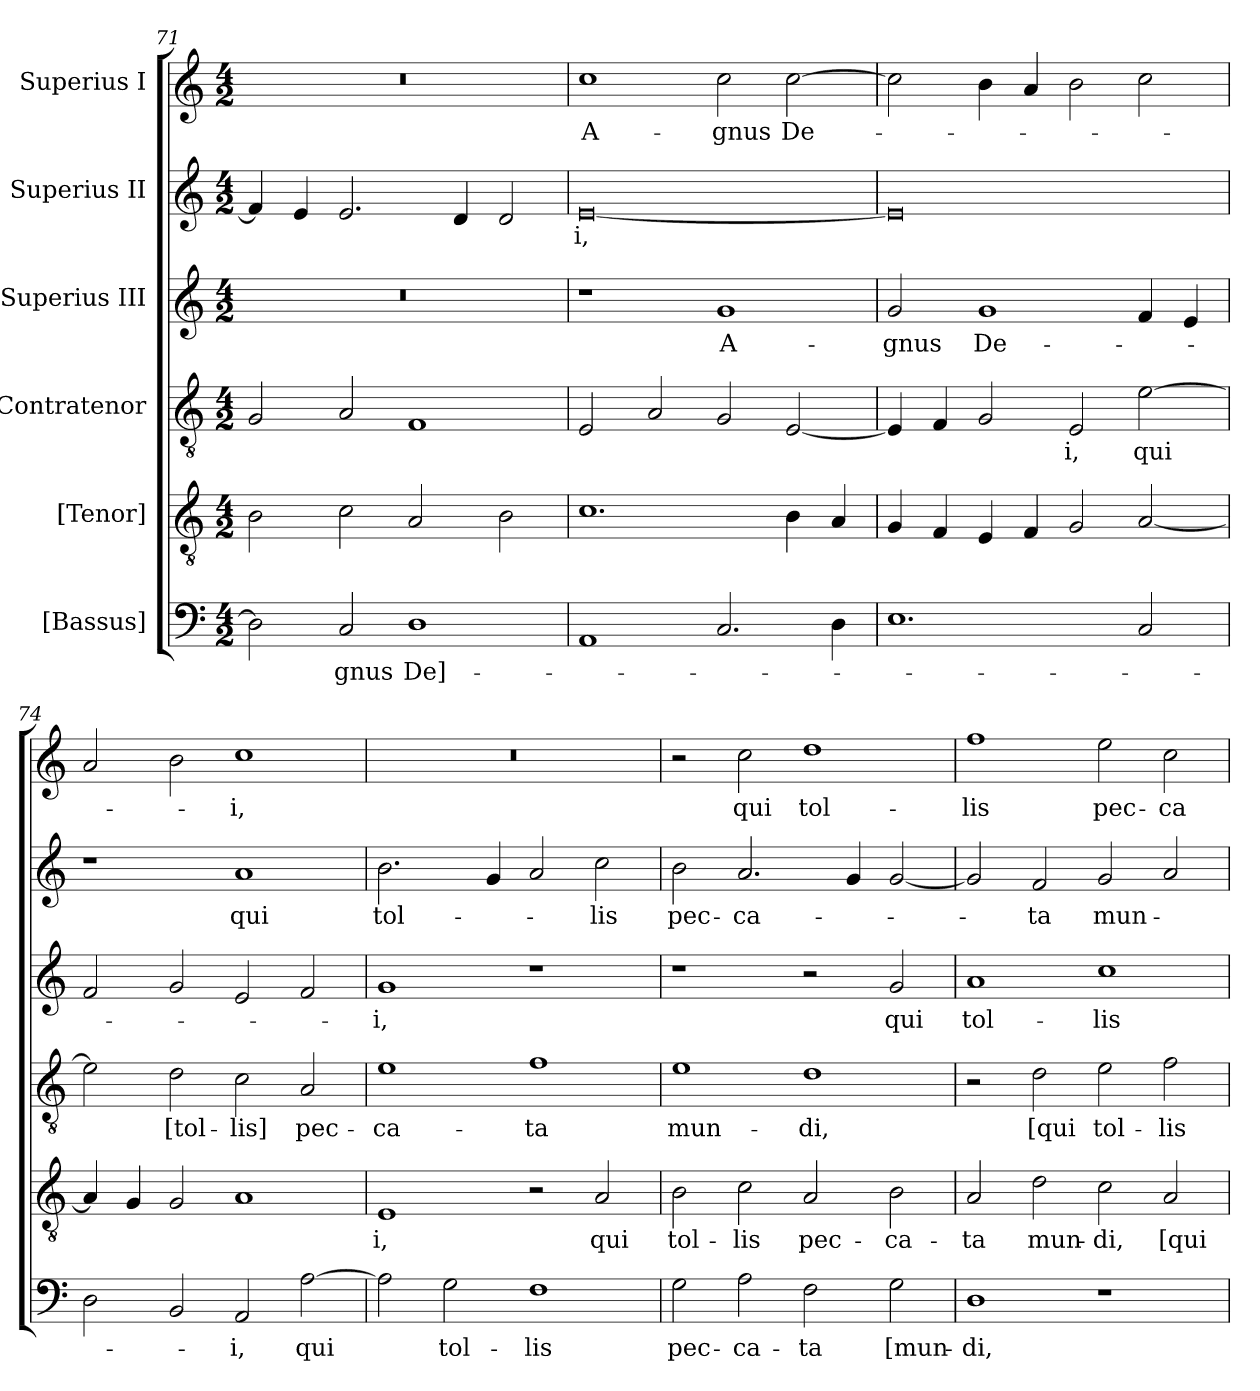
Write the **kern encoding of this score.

**kern	**text	**kern	**text	**kern	**text	**kern	**text	**kern	**text	**kern	**text
*part6	*part6	*part5	*part5	*part4	*part4	*part3	*part3	*part2	*part2	*part1	*part1
*staff6	*staff6	*staff5	*staff5	*staff4	*staff4	*staff3	*staff3	*staff2	*staff2	*staff1	*staff1
*I"[Bassus]	*	*I"[Tenor]	*	*I"Contratenor	*	*I"Superius III	*	*I"Superius II	*	*I"Superius I	*
*clefF4	*	*clefGv2	*	*clefGv2	*	*clefG2	*	*clefG2	*	*clefG2	*
*k[]	*	*k[]	*	*k[]	*	*k[]	*	*k[]	*	*k[]	*
*M4/2	*	*M4/2	*	*M4/2	*	*M4/2	*	*M4/2	*	*M4/2	*
=71	=71	=71	=71	=71	=71	=71	=71	=71	=71	=71	=71
2D\]	.	2B\	.	2G/	.	0r	.	4f/]	.	0r	.
.	.	.	.	.	.	.	.	4e/	.	.	.
2C/	-gnus	2c\	.	2A/	.	.	.	2.e/	.	.	.
1D\	De]-	2A/	.	1F/	.	.	.	.	.	.	.
.	.	.	.	.	.	.	.	4d/	.	.	.
.	.	2B\	.	.	.	.	.	2d/	.	.	.
=72	=72	=72	=72	=72	=72	=72	=72	=72	=72	=72	=72
1AA/	.	1.c\	.	2E/	.	1r	.	[0e/	-i,	1cc\	A-
.	.	.	.	2A/	.	.	.	.	.	.	.
2.C/	.	.	.	2G/	.	1g/	A-	.	.	2cc\	-gnus
.	.	4B\	.	[2E/	.	.	.	.	.	[2cc\	De-
4D\	.	4A/	.	.	.	.	.	.	.	.	.
=73	=73	=73	=73	=73	=73	=73	=73	=73	=73	=73	=73
1.E\	.	4G/	.	4E/]	.	2g/	-gnus	0e/]	.	2cc\]	.
.	.	4F/	.	4F/	.	.	.	.	.	.	.
.	.	4E/	.	2G/	.	1g/	De-	.	.	4b\	.
.	.	4F/	.	.	.	.	.	.	.	4a/	.
.	.	2G/	.	2E/	-i,	.	.	.	.	2b\	.
2C/	.	[2A/	.	[2e\	qui	4f/	.	.	.	2cc\	.
.	.	.	.	.	.	4e/	.	.	.	.	.
=74	=74	=74	=74	=74	=74	=74	=74	=74	=74	=74	=74
2D\	.	4A/]	.	2e\]	.	2f/	.	1r	.	2a/	.
.	.	4G/	.	.	.	.	.	.	.	.	.
2BB/	.	2G/	.	2d\	[tol-	2g/	.	.	.	2b\	.
2AA/	-i,	1A/	.	2c\	-lis]	2e/	.	1a/	qui	1cc\	-i,
[2A\	qui	.	.	2A/	pec-	2f/	.	.	.	.	.
=75	=75	=75	=75	=75	=75	=75	=75	=75	=75	=75	=75
2A\]	.	1E/	-i,	1e\	-ca-	1g/	-i,	2.b\	tol-	0r	.
2G\	tol-	.	.	.	.	.	.	.	.	.	.
.	.	.	.	.	.	.	.	4g/	.	.	.
1F\	-lis	2r	.	1f\	-ta	1r	.	2a/	.	.	.
.	.	2A/	qui	.	.	.	.	2cc\	-lis	.	.
=76	=76	=76	=76	=76	=76	=76	=76	=76	=76	=76	=76
2G\	pec-	2B\	tol-	1e\	mun-	1r	.	2b\	pec-	2r	.
2A\	-ca-	2c\	-lis	.	.	.	.	2.a/	-ca-	2cc\	qui
2F\	-ta	2A/	pec-	1d\	-di,	2r	.	.	.	1dd\	tol-
.	.	.	.	.	.	.	.	4g/	.	.	.
2G\	[mun-	2B\	-ca-	.	.	2g/	qui	[2g/	.	.	.
=77	=77	=77	=77	=77	=77	=77	=77	=77	=77	=77	=77
1D\	-di,	2A/	-ta	2r	.	1a/	tol-	2g/]	.	1ff\	-lis
.	.	2d\	mun-	2d\	[qui	.	.	2f/	-ta	.	.
1r	.	2c\	-di,	2e\	tol-	1cc\	-lis	2g/	mun-	2ee\	pec-
.	.	2A/	[qui	2f\	-lis	.	.	2a/	.	2cc\	-ca-
=	=	=	=	=	=	=	=	=	=	=	=
*-	*-	*-	*-	*-	*-	*-	*-	*-	*-	*-	*-
